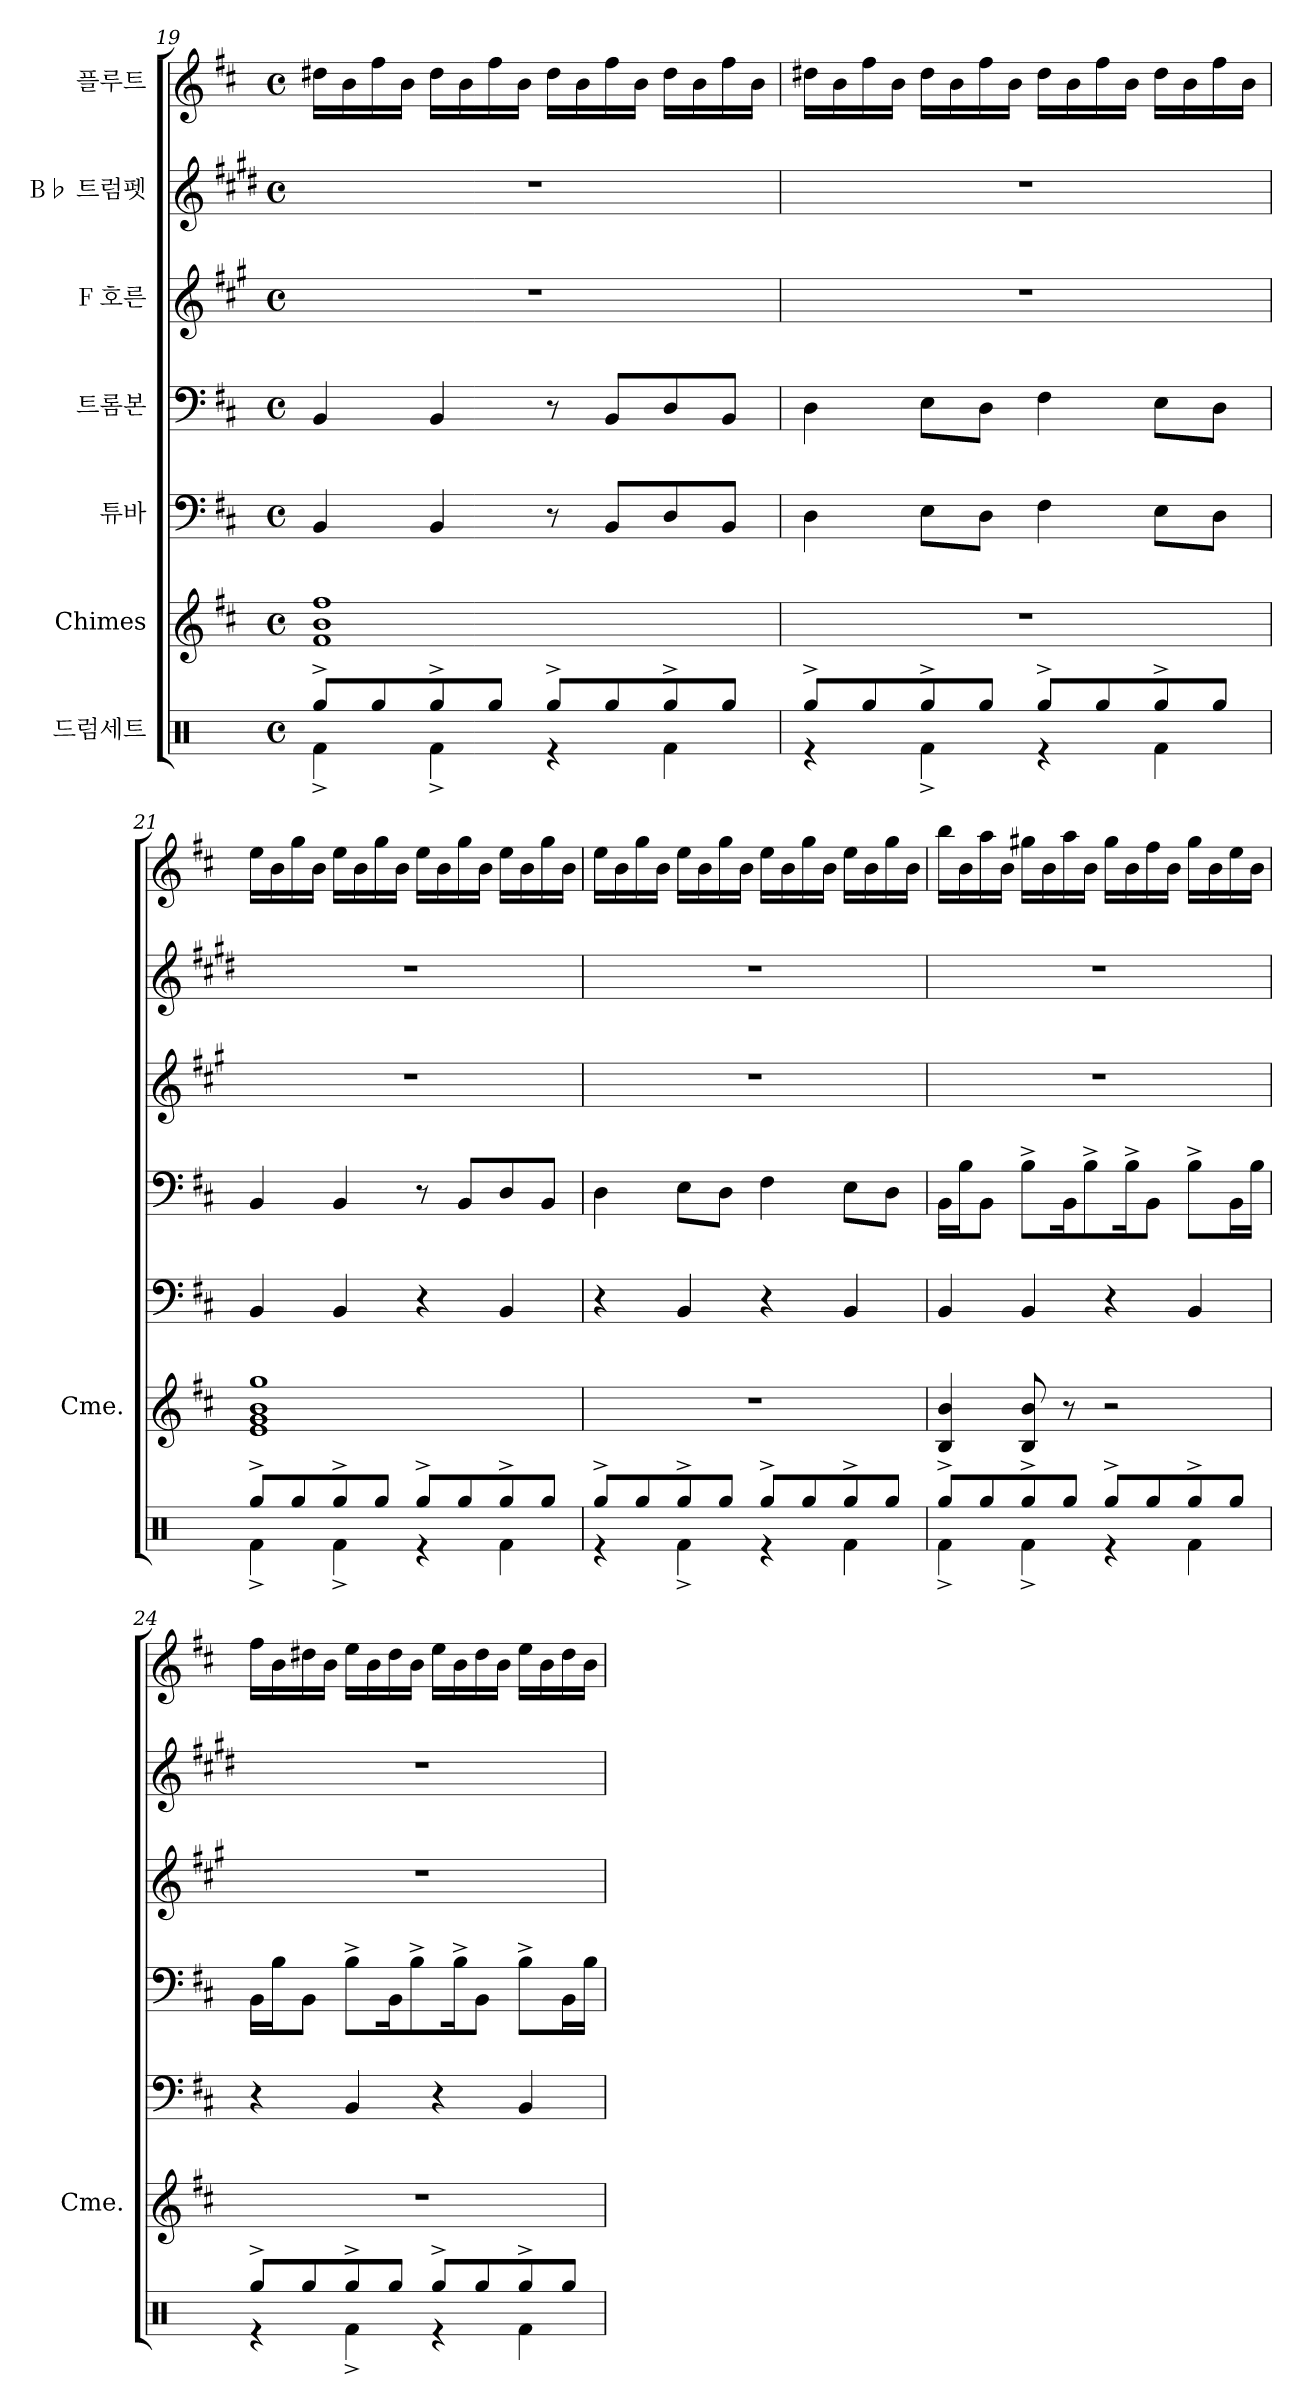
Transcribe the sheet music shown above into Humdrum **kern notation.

**kern	**kern	**kern	**kern	**kern	**kern	**kern
*part7	*part6	*part5	*part4	*part3	*part2	*part1
*staff7	*staff6	*staff5	*staff4	*staff3	*staff2	*staff1
*I"드럼세트	*I"Chimes	*I"튜바	*I"트롬본	*I"F 호른	*I"B♭ 트럼펫	*I"플루트
*	*I'Cme.	*	*	*	*	*
*clefX	*clefG2	*clefF4	*clefF4	*clefG2	*clefG2	*clefG2
*	*	*	*	*ITrd4c7	*ITrd1c2	*
*k[]	*k[f#c#]	*k[f#c#]	*k[f#c#]	*k[f#c#]	*k[f#c#]	*k[f#c#]
*M4/4	*M4/4	*M4/4	*M4/4	*M4/4	*M4/4	*M4/4
*met(c)	*met(c)	*met(c)	*met(c)	*met(c)	*met(c)	*met(c)
=19	=19	=19	=19	=19	=19	=19
*^	*	*	*	*	*	*
8Rgg^/L	4Rf^\	1f# 1b 1ff#	4BB/	4BB/	1r	1r	16dd#X\LL
.	.	.	.	.	.	.	16b\
8Rgg/	.	.	.	.	.	.	16ff#\
.	.	.	.	.	.	.	16b\JJ
8Rgg^/	4Rf^\	.	4BB/	4BB/	.	.	16dd#\LL
.	.	.	.	.	.	.	16b\
8Rgg/J	.	.	.	.	.	.	16ff#\
.	.	.	.	.	.	.	16b\JJ
8Rgg^/L	4r	.	8r	8r	.	.	16dd#\LL
.	.	.	.	.	.	.	16b\
8Rgg/	.	.	8BB/L	8BB/L	.	.	16ff#\
.	.	.	.	.	.	.	16b\JJ
8Rgg^/	4Rf\	.	8D/	8D/	.	.	16dd#\LL
.	.	.	.	.	.	.	16b\
8Rgg/J	.	.	8BB/J	8BB/J	.	.	16ff#\
.	.	.	.	.	.	.	16b\JJ
!!LO:PB:g=z
=20	=20	=20	=20	=20	=20	=20	=20
8Rgg^/L	4r	1r	4D\	4D\	1r	1r	16dd#X\LL
.	.	.	.	.	.	.	16b\
8Rgg/	.	.	.	.	.	.	16ff#\
.	.	.	.	.	.	.	16b\JJ
8Rgg^/	4Rf^\	.	8E\L	8E\L	.	.	16dd#\LL
.	.	.	.	.	.	.	16b\
8Rgg/J	.	.	8D\J	8D\J	.	.	16ff#\
.	.	.	.	.	.	.	16b\JJ
8Rgg^/L	4r	.	4F#\	4F#\	.	.	16dd#\LL
.	.	.	.	.	.	.	16b\
8Rgg/	.	.	.	.	.	.	16ff#\
.	.	.	.	.	.	.	16b\JJ
8Rgg^/	4Rf\	.	8E\L	8E\L	.	.	16dd#\LL
.	.	.	.	.	.	.	16b\
8Rgg/J	.	.	8D\J	8D\J	.	.	16ff#\
.	.	.	.	.	.	.	16b\JJ
=21	=21	=21	=21	=21	=21	=21	=21
8Rgg^/L	4Rf^\	1e 1g 1b 1gg	4BB/	4BB/	1r	1r	16ee\LL
.	.	.	.	.	.	.	16b\
8Rgg/	.	.	.	.	.	.	16gg\
.	.	.	.	.	.	.	16b\JJ
8Rgg^/	4Rf^\	.	4BB/	4BB/	.	.	16ee\LL
.	.	.	.	.	.	.	16b\
8Rgg/J	.	.	.	.	.	.	16gg\
.	.	.	.	.	.	.	16b\JJ
8Rgg^/L	4r	.	4r	8r	.	.	16ee\LL
.	.	.	.	.	.	.	16b\
8Rgg/	.	.	.	8BB/L	.	.	16gg\
.	.	.	.	.	.	.	16b\JJ
8Rgg^/	4Rf\	.	4BB/	8D/	.	.	16ee\LL
.	.	.	.	.	.	.	16b\
8Rgg/J	.	.	.	8BB/J	.	.	16gg\
.	.	.	.	.	.	.	16b\JJ
!!LO:PB:g=z
=22	=22	=22	=22	=22	=22	=22	=22
8Rgg^/L	4r	1r	4r	4D\	1r	1r	16ee\LL
.	.	.	.	.	.	.	16b\
8Rgg/	.	.	.	.	.	.	16gg\
.	.	.	.	.	.	.	16b\JJ
8Rgg^/	4Rf^\	.	4BB/	8E\L	.	.	16ee\LL
.	.	.	.	.	.	.	16b\
8Rgg/J	.	.	.	8D\J	.	.	16gg\
.	.	.	.	.	.	.	16b\JJ
8Rgg^/L	4r	.	4r	4F#\	.	.	16ee\LL
.	.	.	.	.	.	.	16b\
8Rgg/	.	.	.	.	.	.	16gg\
.	.	.	.	.	.	.	16b\JJ
8Rgg^/	4Rf\	.	4BB/	8E\L	.	.	16ee\LL
.	.	.	.	.	.	.	16b\
8Rgg/J	.	.	.	8D\J	.	.	16gg\
.	.	.	.	.	.	.	16b\JJ
=23	=23	=23	=23	=23	=23	=23	=23
8Rgg^/L	4Rf^\	4B/ 4b/	4BB/	16BB\LL	1r	1r	16bb\LL
.	.	.	.	16B\J	.	.	16b\
8Rgg/	.	.	.	8BB\J	.	.	16aa\
.	.	.	.	.	.	.	16b\JJ
8Rgg^/	4Rf^\	8B/ 8b/	4BB/	8B^\L	.	.	16gg#X\LL
.	.	.	.	.	.	.	16b\
8Rgg/J	.	8r	.	16BB\K	.	.	16aa\
.	.	.	.	8B^\	.	.	16b\JJ
8Rgg^/L	4r	2r	4r	.	.	.	16gg#\LL
.	.	.	.	16B^\K	.	.	16b\
8Rgg/	.	.	.	8BB\J	.	.	16ff#\
.	.	.	.	.	.	.	16b\JJ
8Rgg^/	4Rf\	.	4BB/	8B^\L	.	.	16gg#\LL
.	.	.	.	.	.	.	16b\
8Rgg/J	.	.	.	16BB\L	.	.	16ee\
.	.	.	.	16B\JJ	.	.	16b\JJ
!!LO:PB:g=z
=24	=24	=24	=24	=24	=24	=24	=24
8Rgg^/L	4r	1r	4r	16BB\LL	1r	1r	16ff#\LL
.	.	.	.	16B\J	.	.	16b\
8Rgg/	.	.	.	8BB\J	.	.	16dd#X\
.	.	.	.	.	.	.	16b\JJ
8Rgg^/	4Rf^\	.	4BB/	8B^\L	.	.	16ee\LL
.	.	.	.	.	.	.	16b\
8Rgg/J	.	.	.	16BB\K	.	.	16dd#\
.	.	.	.	8B^\	.	.	16b\JJ
8Rgg^/L	4r	.	4r	.	.	.	16ee\LL
.	.	.	.	16B^\K	.	.	16b\
8Rgg/	.	.	.	8BB\J	.	.	16dd#\
.	.	.	.	.	.	.	16b\JJ
8Rgg^/	4Rf\	.	4BB/	8B^\L	.	.	16ee\LL
.	.	.	.	.	.	.	16b\
8Rgg/J	.	.	.	16BB\L	.	.	16dd#\
.	.	.	.	16B\JJ	.	.	16b\JJ
*v	*v	*	*	*	*	*	*
=	=	=	=	=	=	=
*-	*-	*-	*-	*-	*-	*-
